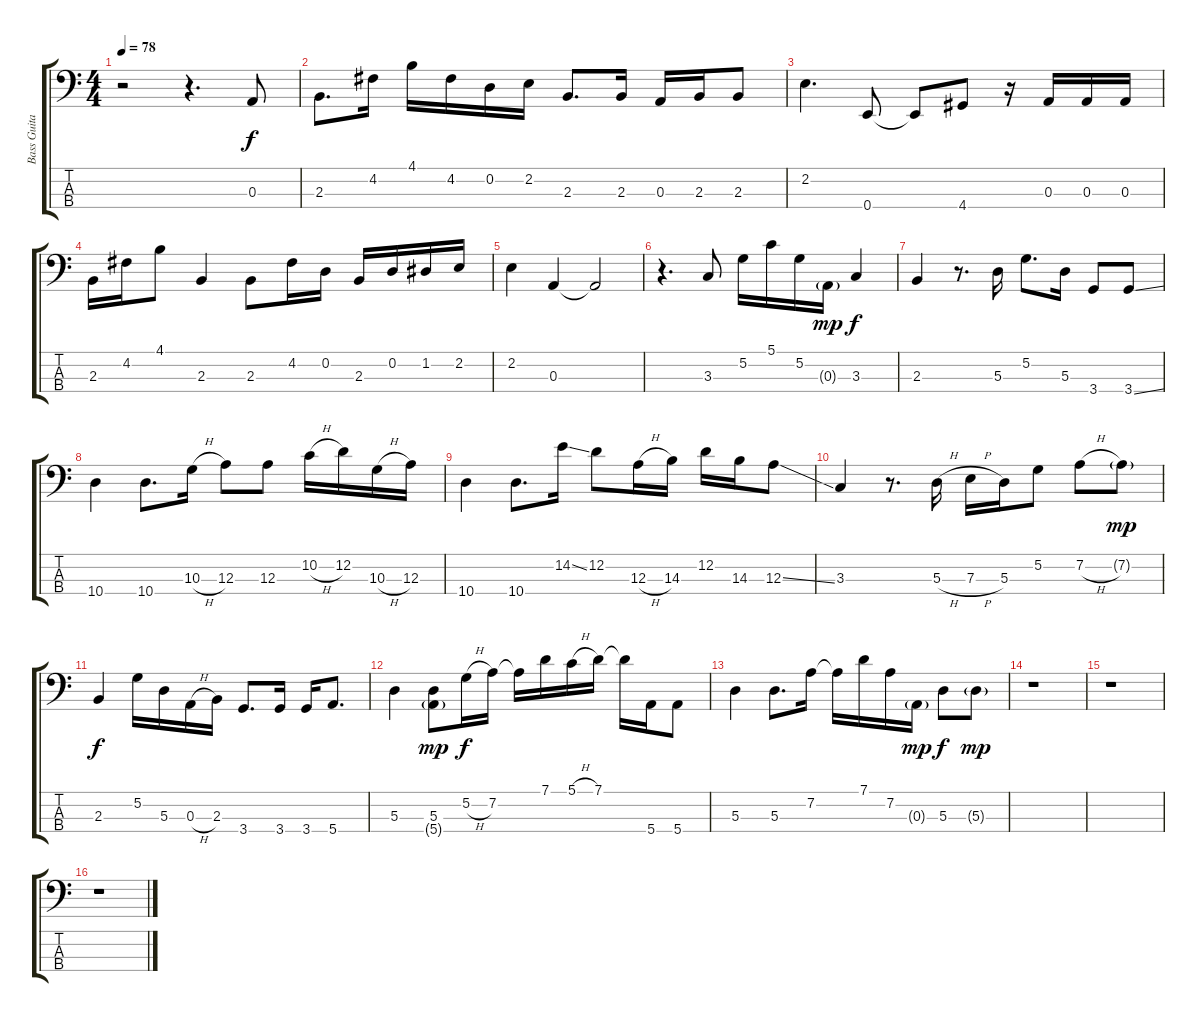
\track ("Bass Guitar" "Bass Guita") {instrument electricbassfinger}
\staff {score tabs}
\tuning (G2 D2 A1 E1) {hide}
\ts (4 4)
\tempo 78
\clef f4
\ks c
r.2{dy f} r.4{d} 0.3.8 |
2.3.8{d} 4.2.16 4.1.16 4.2.16 0.2.16 2.2.16 2.3.8{d} 2.3.16 0.3.16 2.3.16 2.3.8 |
2.2.4{d} 0.4.8 0.4{t}.8 4.4.8 r.16 0.3.16 0.3.16 0.3.16 |
2.3.16 4.2.16 4.1.8 2.3.4 2.3.8 4.2.16 0.2.16 2.3.16 0.2.16 1.2.16 2.2.16 |
2.2.4 0.3.4 0.3{t}.2 |
r.4{d} 3.3.8 5.2.16 5.1.16 5.2.16 0.3{g}.16{dy mp} 3.3.4{dy f} |
2.3.4 r.8{d} 5.3.16 5.2.8{d} 5.3.16 3.4.8 3.4{ss}.8 |
10.4.4 10.4.8{d} 10.3{h}.16 12.3.8 12.3.8 10.2{h}.16 12.2.16 10.3{h}.16 12.3.16 |
10.4.4 10.4.8{d} 14.2{ss}.16 12.2.8 12.3{h}.16 14.3.16 12.2.16 14.3.16 12.3{ss}.8 |
3.3.4 r.8{d} 5.3{h}.16 7.3{h}.16 5.3.16 5.2.8 7.2{h}.8 7.2{g}.8{dy mp} |
2.3.4{dy f} 5.2.16 5.3.16 0.3{h}.16 2.3.16 3.4.8{d} 3.4.16 3.4.16 5.4.8{d} |
5.3.4 (5.3 5.4{g}).8{dy mp} 5.2{h}.16{dy f} 7.2.16 7.2{t}.16 7.1.16 5.1{h}.16 7.1.16 7.1{t}.16 5.4.16 5.4.8 |
5.3.4 5.3.8{d} 7.2.16 7.2{t}.16 7.1.16 7.2.16 0.3{g}.16{dy mp} 5.3.8{dy f} 5.3{g}.8{dy mp} |
r.1 |
r.1 |
r.1
